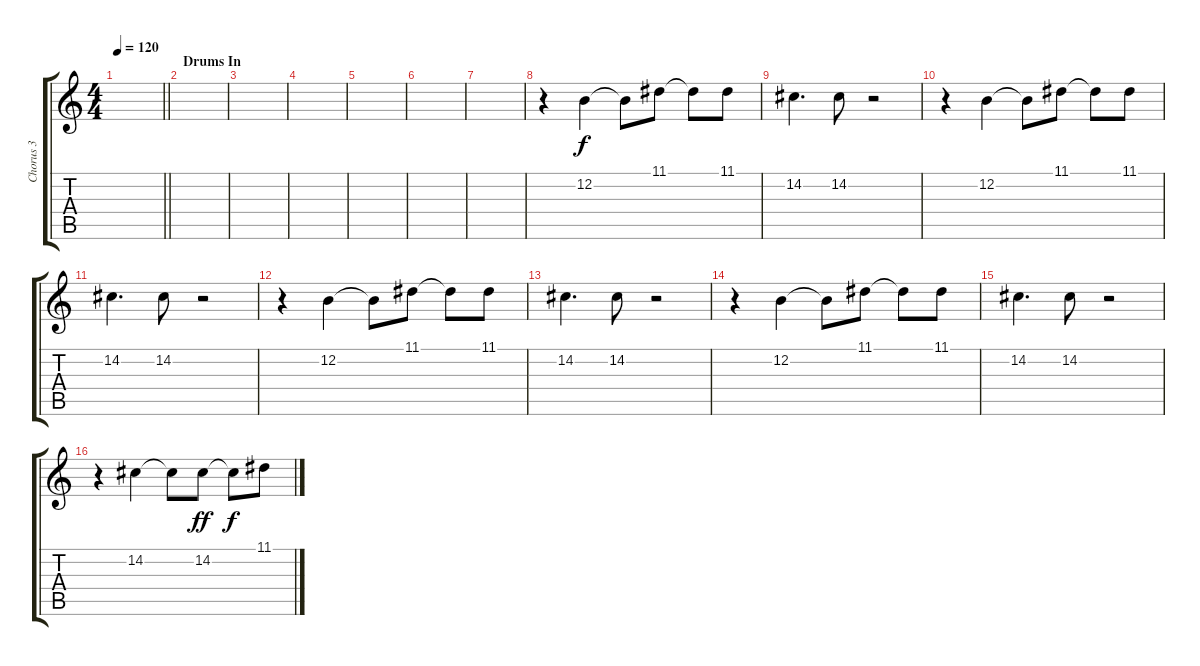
\track ("Chorus 3" "Chorus 3") {instrument choiraahs}
\staff {score tabs}
\tuning (E4 B3 G3 D3 A2 E2) {hide}
\ts (4 4)
\tempo 120
\clef g2
\barLineRight lightlight
\ks c
|
\section ("" "Drums In")
|
|
|
|
|
|
r.4 12.2.4 12.2{t}.8 11.1.8 11.1{t}.8 11.1.8 |
14.2.4{d} 14.2.8 r.2 |
r.4 12.2.4 12.2{t}.8 11.1.8 11.1{t}.8 11.1.8 |
14.2.4{d} 14.2.8 r.2 |
r.4 12.2.4 12.2{t}.8 11.1.8 11.1{t}.8 11.1.8 |
14.2.4{d} 14.2.8 r.2 |
r.4 12.2.4 12.2{t}.8 11.1.8 11.1{t}.8 11.1.8 |
14.2.4{d} 14.2.8 r.2 |
r.4 14.2.4 14.2{t}.8 14.2.8{dy ff} 14.2{t}.8{dy f} 11.1.8
